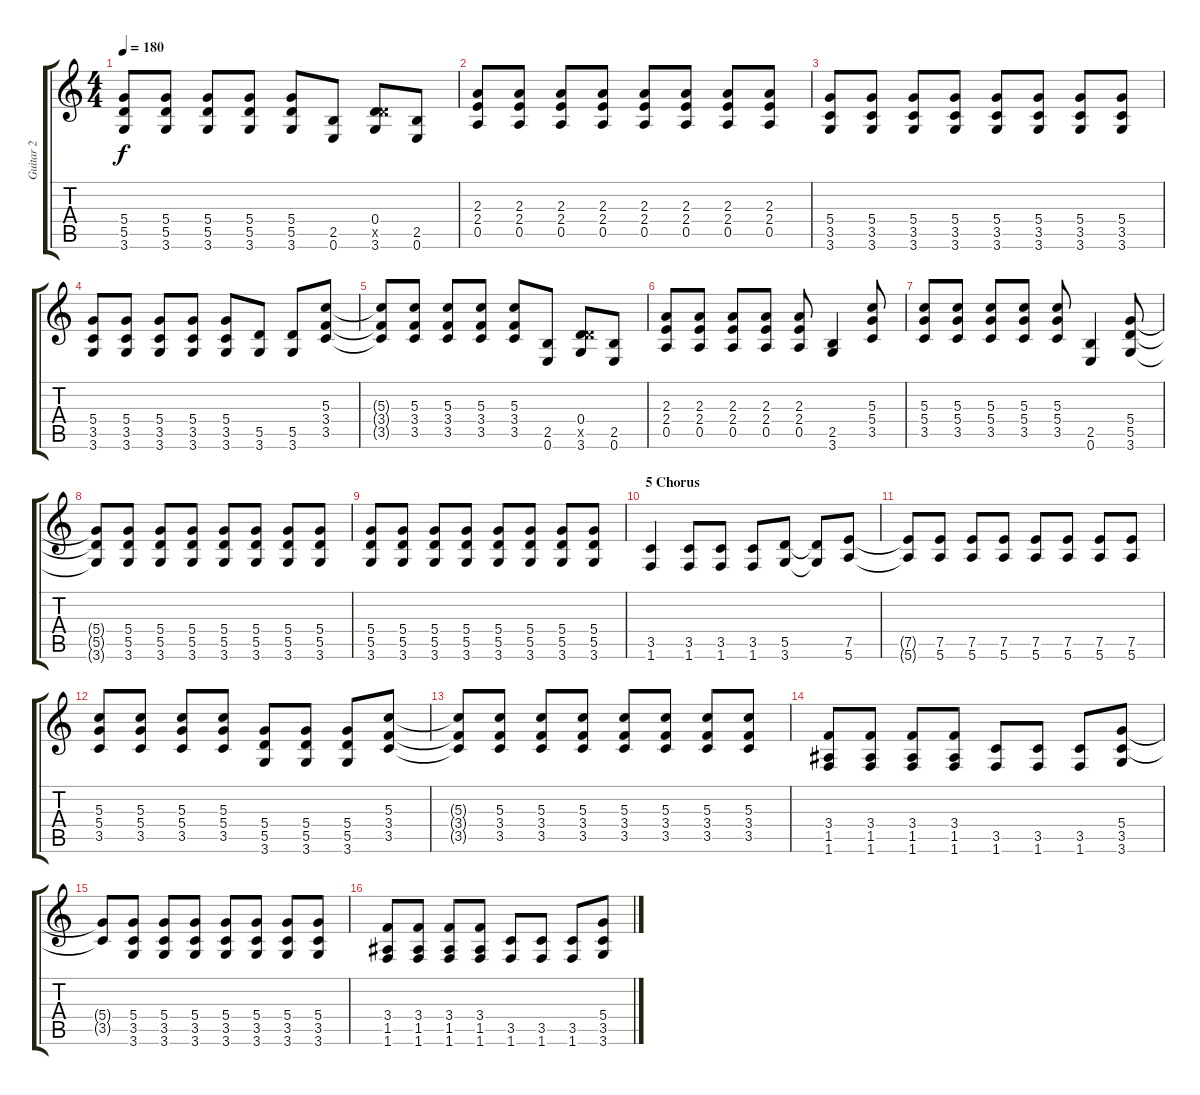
\track ("Guitar 2" "Guitar 2") {instrument electricguitarclean}
\staff {score tabs}
\tuning (E4 B3 G3 D3 A2 E2) {hide}
\ts (4 4)
\tempo 180
\clef g2
\ks c
(5.4 5.5 3.6).8{dy f} (5.4 5.5 3.6).8 (5.4 5.5 3.6).8 (5.4 5.5 3.6).8 (5.4 5.5 3.6).8 (2.5 0.6).8 (0.4 5.5{x} 3.6).8 (2.5 0.6).8 |
(2.3 2.4 0.5).8 (2.3 2.4 0.5).8 (2.3 2.4 0.5).8 (2.3 2.4 0.5).8 (2.3 2.4 0.5).8 (2.3 2.4 0.5).8 (2.3 2.4 0.5).8 (2.3 2.4 0.5).8 |
(5.4 3.5 3.6).8 (5.4 3.5 3.6).8 (5.4 3.5 3.6).8 (5.4 3.5 3.6).8 (5.4 3.5 3.6).8 (5.4 3.5 3.6).8 (5.4 3.5 3.6).8 (5.4 3.5 3.6).8 |
(5.4 3.5 3.6).8 (5.4 3.5 3.6).8 (5.4 3.5 3.6).8 (5.4 3.5 3.6).8 (5.4 3.5 3.6).8 (5.5 3.6).8 (5.5 3.6).8 (5.3 3.4 3.5).8 |
(5.3{t} 3.4{t} 3.5{t}).8 (5.3 3.4 3.5).8 (5.3 3.4 3.5).8 (5.3 3.4 3.5).8 (5.3 3.4 3.5).8 (2.5 0.6).8 (0.4 5.5{x} 3.6).8 (2.5 0.6).8 |
(2.3 2.4 0.5).8 (2.3 2.4 0.5).8 (2.3 2.4 0.5).8 (2.3 2.4 0.5).8 (2.3 2.4 0.5).8 (2.5 3.6).4 (5.3 5.4 3.5).8 |
(5.3 5.4 3.5).8 (5.3 5.4 3.5).8 (5.3 5.4 3.5).8 (5.3 5.4 3.5).8 (5.3 5.4 3.5).8 (2.5 0.6).4 (5.4 5.5 3.6).8 |
(5.4{t} 5.5{t} 3.6{t}).8 (5.4 5.5 3.6).8 (5.4 5.5 3.6).8 (5.4 5.5 3.6).8 (5.4 5.5 3.6).8 (5.4 5.5 3.6).8 (5.4 5.5 3.6).8 (5.4 5.5 3.6).8 |
(5.4 5.5 3.6).8 (5.4 5.5 3.6).8 (5.4 5.5 3.6).8 (5.4 5.5 3.6).8 (5.4 5.5 3.6).8 (5.4 5.5 3.6).8 (5.4 5.5 3.6).8 (5.4 5.5 3.6).8 |
\section ("" "5 Chorus")
(3.5 1.6).4 (3.5 1.6).8 (3.5 1.6).8 (3.5 1.6).8 (5.5 3.6).8 (5.5{t} 3.6{t}).8 (7.5 5.6).8 |
(7.5{t} 5.6{t}).8 (7.5 5.6).8 (7.5 5.6).8 (7.5 5.6).8 (7.5 5.6).8 (7.5 5.6).8 (7.5 5.6).8 (7.5 5.6).8 |
(5.3 5.4 3.5).8 (5.3 5.4 3.5).8 (5.3 5.4 3.5).8 (5.3 5.4 3.5).8 (5.4 5.5 3.6).8 (5.4 5.5 3.6).8 (5.4 5.5 3.6).8 (5.3 3.4 3.5).8 |
(5.3{t} 3.4{t} 3.5{t}).8 (5.3 3.4 3.5).8 (5.3 3.4 3.5).8 (5.3 3.4 3.5).8 (5.3 3.4 3.5).8 (5.3 3.4 3.5).8 (5.3 3.4 3.5).8 (5.3 3.4 3.5).8 |
(3.4 1.5 1.6).8 (3.4 1.5 1.6).8 (3.4 1.5 1.6).8 (3.4 1.5 1.6).8 (3.5 1.6).8 (3.5 1.6).8 (3.5 1.6).8 (5.4 3.5 3.6).8 |
(5.4{t} 3.5{t}).8 (5.4 3.5 3.6).8 (5.4 3.5 3.6).8 (5.4 3.5 3.6).8 (5.4 3.5 3.6).8 (5.4 3.5 3.6).8 (5.4 3.5 3.6).8 (5.4 3.5 3.6).8 |
(3.4 1.5 1.6).8 (3.4 1.5 1.6).8 (3.4 1.5 1.6).8 (3.4 1.5 1.6).8 (3.5 1.6).8 (3.5 1.6).8 (3.5 1.6).8 (5.4 3.5 3.6).8
